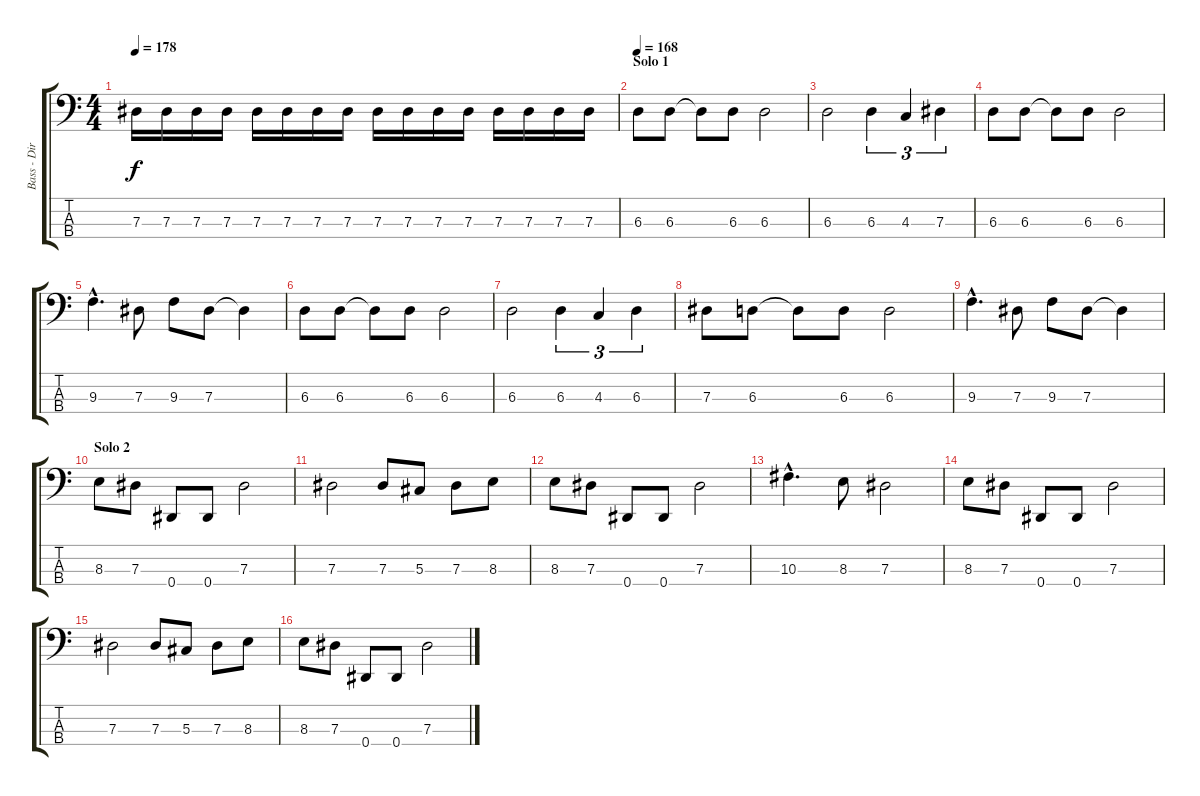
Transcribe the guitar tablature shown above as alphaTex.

\track ("Bass - Dirk Schlächter" "Bass - Dir") {instrument electricbassfinger}
\staff {score tabs}
\tuning (Gb2 Db2 Ab1 Eb1) {hide}
\ts (4 4)
\tempo 178
\clef f4
\ks c
7.3.16{dy f} 7.3.16 7.3.16 7.3.16 7.3.16 7.3.16 7.3.16 7.3.16 7.3.16 7.3.16 7.3.16 7.3.16 7.3.16 7.3.16 7.3.16 7.3.16 |
\section ("" "Solo 1")
\tempo 168
6.3.8 6.3.8 6.3{t}.8 6.3.8 6.3.2 |
6.3.2 6.3.4{tu (3 2)} 4.3.4{tu (3 2)} 7.3.4{tu (3 2)} |
6.3.8 6.3.8 6.3{t}.8 6.3.8 6.3.2 |
9.3{hac}.4{d} 7.3.8 9.3.8 7.3.8 7.3{t}.4 |
6.3.8 6.3.8 6.3{t}.8 6.3.8 6.3.2 |
6.3.2 6.3.4{tu (3 2)} 4.3.4{tu (3 2)} 6.3.4{tu (3 2)} |
7.3.8 6.3.8 6.3{t}.8 6.3.8 6.3.2 |
9.3{hac}.4{d} 7.3.8 9.3.8 7.3.8 7.3{t}.4 |
\section ("" "Solo 2")
8.3.8 7.3.8 0.4.8 0.4.8 7.3.2 |
7.3.2 7.3.8 5.3.8 7.3.8 8.3.8 |
8.3.8 7.3.8 0.4.8 0.4.8 7.3.2 |
10.3{hac}.4{d} 8.3.8 7.3.2 |
8.3.8 7.3.8 0.4.8 0.4.8 7.3.2 |
7.3.2 7.3.8 5.3.8 7.3.8 8.3.8 |
8.3.8 7.3.8 0.4.8 0.4.8 7.3.2
